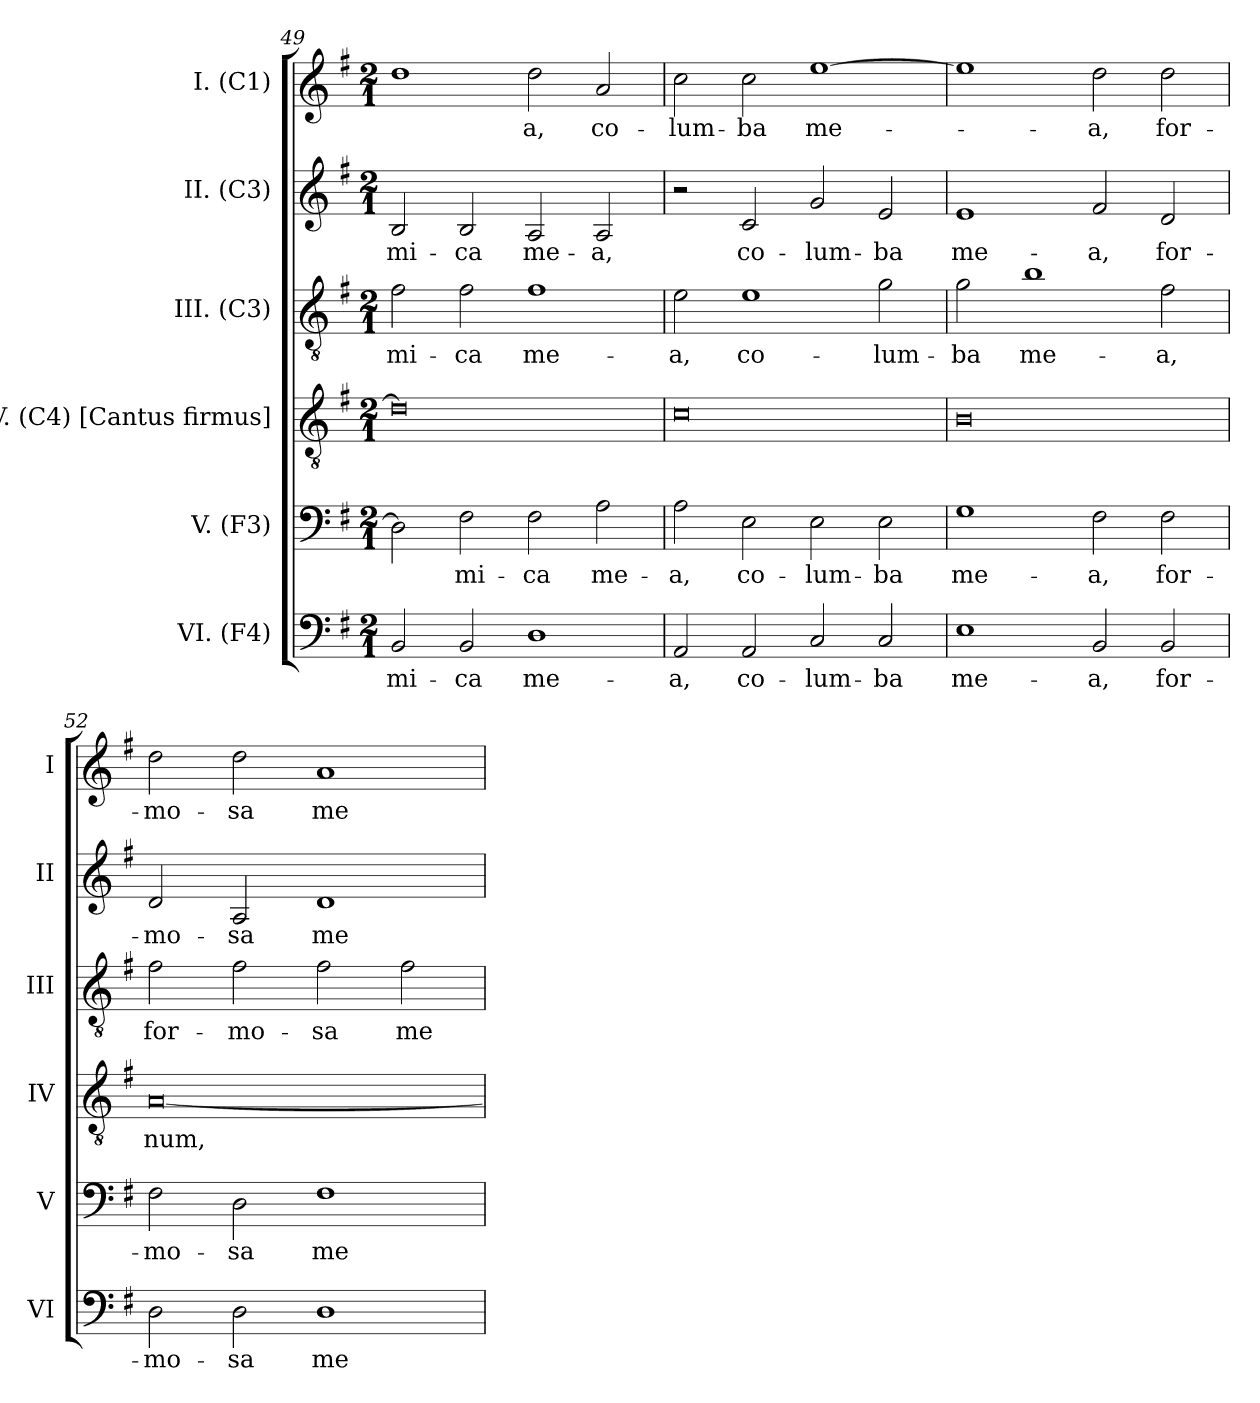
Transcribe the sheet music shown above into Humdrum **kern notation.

**kern	**text	**kern	**text	**kern	**text	**kern	**text	**kern	**text	**kern	**text
*part6	*part6	*part5	*part5	*part4	*part4	*part3	*part3	*part2	*part2	*part1	*part1
*staff6	*staff6	*staff5	*staff5	*staff4	*staff4	*staff3	*staff3	*staff2	*staff2	*staff1	*staff1
*I"VI. (F4)	*	*I"V. (F3)	*	*I"IV. (C4) [Cantus firmus]	*	*I"III. (C3)	*	*I"II. (C3)	*	*I"I. (C1)	*
*I'VI	*	*I'V	*	*I'IV	*	*I'III	*	*I'II	*	*I'I	*
*clefF4	*	*clefF4	*	*clefGv2	*	*clefGv2	*	*clefG2	*	*clefG2	*
*	*	*	*	*ITrd7c12	*	*	*	*	*	*	*
*k[f#]	*	*k[f#]	*	*k[f#]	*	*k[f#]	*	*k[f#]	*	*k[f#]	*
*G:	*	*G:	*	*G:	*	*G:	*	*G:	*	*G:	*
*M2/1	*	*M2/1	*	*M2/1	*	*M2/1	*	*M2/1	*	*M2/1	*
=49	=49	=49	=49	=49	=49	=49	=49	=49	=49	=49	=49
!	!LO:LY:b:color=#000000	!	!	!	!	!	!	!	!	!	!
!	!	!	!	!	!	!	!LO:LY:b:color=#000000	!	!	!	!
!	!	!	!	!	!	!	!	!	!LO:LY:b:color=#000000	!	!
2BBi/	-mi-	2Di\]	.	0Di]	.	2f#i\	-mi-	2Bi/	-mi-	1ddi	.
!	!LO:LY:b:color=#000000	!	!	!	!	!	!	!	!	!	!
!	!	!	!LO:LY:b:color=#000000	!	!	!	!	!	!	!	!
!	!	!	!	!	!	!	!LO:LY:b:color=#000000	!	!	!	!
!	!	!	!	!	!	!	!	!	!LO:LY:b:color=#000000	!	!
2BBi/	-ca	2F#i\	-mi-	.	.	2f#i\	-ca	2Bi/	-ca	.	.
!	!LO:LY:b:color=#000000	!	!	!	!	!	!	!	!	!	!
!	!	!	!LO:LY:b:color=#000000	!	!	!	!	!	!	!	!
!	!	!	!	!	!	!	!LO:LY:b:color=#000000	!	!	!	!
!	!	!	!	!	!	!	!	!	!LO:LY:b:color=#000000	!	!
!	!	!	!	!	!	!	!	!	!	!	!LO:LY:b:color=#000000
1Di	me-	2F#i\	-ca	.	.	1f#i	me-	2Ai/	me-	2ddi\	-a,
!	!	!	!LO:LY:b:color=#000000	!	!	!	!	!	!	!	!
!	!	!	!	!	!	!	!	!	!LO:LY:b:color=#000000	!	!
!	!	!	!	!	!	!	!	!	!	!	!LO:LY:b:color=#000000
.	.	2Ai\	me-	.	.	.	.	2Ai/	-a,	2ai/	co-
=50	=50	=50	=50	=50	=50	=50	=50	=50	=50	=50	=50
!	!LO:LY:b:color=#000000	!	!	!	!	!	!	!	!	!	!
!	!	!	!LO:LY:b:color=#000000	!	!	!	!	!	!	!	!
!	!	!	!	!	!	!	!LO:LY:b:color=#000000	!	!	!	!
!	!	!	!	!	!	!	!	!	!	!	!LO:LY:b:color=#000000
2AAi/	-a,	2Ai\	-a,	0Ci	.	2ei\	-a,	2r	.	2cci\	-lum-
!	!LO:LY:b:color=#000000	!	!	!	!	!	!	!	!	!	!
!	!	!	!LO:LY:b:color=#000000	!	!	!	!	!	!	!	!
!	!	!	!	!	!	!	!LO:LY:b:color=#000000	!	!	!	!
!	!	!	!	!	!	!	!	!	!LO:LY:b:color=#000000	!	!
!	!	!	!	!	!	!	!	!	!	!	!LO:LY:b:color=#000000
2AAi/	co-	2Ei\	co-	.	.	1ei	co-	2ci/	co-	2cci\	-ba
!	!LO:LY:b:color=#000000	!	!	!	!	!	!	!	!	!	!
!	!	!	!LO:LY:b:color=#000000	!	!	!	!	!	!	!	!
!	!	!	!	!	!	!	!	!	!LO:LY:b:color=#000000	!	!
!	!	!	!	!	!	!	!	!	!	!	!LO:LY:b:color=#000000
2Ci/	-lum-	2Ei\	-lum-	.	.	.	.	2gi/	-lum-	[1eei	me-
!	!LO:LY:b:color=#000000	!	!	!	!	!	!	!	!	!	!
!	!	!	!LO:LY:b:color=#000000	!	!	!	!	!	!	!	!
!	!	!	!	!	!	!	!LO:LY:b:color=#000000	!	!	!	!
!	!	!	!	!	!	!	!	!	!LO:LY:b:color=#000000	!	!
2Ci/	-ba	2Ei\	-ba	.	.	2gi\	-lum-	2ei/	-ba	.	.
=51	=51	=51	=51	=51	=51	=51	=51	=51	=51	=51	=51
!	!LO:LY:b:color=#000000	!	!	!	!	!	!	!	!	!	!
!	!	!	!LO:LY:b:color=#000000	!	!	!	!	!	!	!	!
!	!	!	!	!	!	!	!LO:LY:b:color=#000000	!	!	!	!
!	!	!	!	!	!	!	!	!	!LO:LY:b:color=#000000	!	!
1Ei	me-	1Gi	me-	0BBi	.	2gi\	-ba	1ei	me-	1eei]	.
!	!	!	!	!	!	!	!LO:LY:b:color=#000000	!	!	!	!
.	.	.	.	.	.	1bi	me-	.	.	.	.
!	!LO:LY:b:color=#000000	!	!	!	!	!	!	!	!	!	!
!	!	!	!LO:LY:b:color=#000000	!	!	!	!	!	!	!	!
!	!	!	!	!	!	!	!	!	!LO:LY:b:color=#000000	!	!
!	!	!	!	!	!	!	!	!	!	!	!LO:LY:b:color=#000000
2BBi/	-a,	2F#i\	-a,	.	.	.	.	2f#i/	-a,	2ddi\	-a,
!	!LO:LY:b:color=#000000	!	!	!	!	!	!	!	!	!	!
!	!	!	!LO:LY:b:color=#000000	!	!	!	!	!	!	!	!
!	!	!	!	!	!	!	!LO:LY:b:color=#000000	!	!	!	!
!	!	!	!	!	!	!	!	!	!LO:LY:b:color=#000000	!	!
!	!	!	!	!	!	!	!	!	!	!	!LO:LY:b:color=#000000
2BBi/	for-	2F#i\	for-	.	.	2f#i\	-a,	2di/	for-	2ddi\	for-
!!LO:LB:g=z
=52	=52	=52	=52	=52	=52	=52	=52	=52	=52	=52	=52
!	!LO:LY:b:color=#000000	!	!	!	!	!	!	!	!	!	!
!	!	!	!LO:LY:b:color=#000000	!	!	!	!	!	!	!	!
!	!	!	!	!	!LO:LY:b:color=#000000	!	!	!	!	!	!
!	!	!	!	!	!	!	!LO:LY:b:color=#000000	!	!	!	!
!	!	!	!	!	!	!	!	!	!LO:LY:b:color=#000000	!	!
!	!	!	!	!	!	!	!	!	!	!	!LO:LY:b:color=#000000
2Di\	-mo-	2F#i\	-mo-	[0AAi	-num,	2f#i\	for-	2di/	-mo-	2ddi\	-mo-
!	!LO:LY:b:color=#000000	!	!	!	!	!	!	!	!	!	!
!	!	!	!LO:LY:b:color=#000000	!	!	!	!	!	!	!	!
!	!	!	!	!	!	!	!LO:LY:b:color=#000000	!	!	!	!
!	!	!	!	!	!	!	!	!	!LO:LY:b:color=#000000	!	!
!	!	!	!	!	!	!	!	!	!	!	!LO:LY:b:color=#000000
2Di\	-sa	2Di\	-sa	.	.	2f#i\	-mo-	2Ai/	-sa	2ddi\	-sa
!	!LO:LY:b:color=#000000	!	!	!	!	!	!	!	!	!	!
!	!	!	!LO:LY:b:color=#000000	!	!	!	!	!	!	!	!
!	!	!	!	!	!	!	!LO:LY:b:color=#000000	!	!	!	!
!	!	!	!	!	!	!	!	!	!LO:LY:b:color=#000000	!	!
!	!	!	!	!	!	!	!	!	!	!	!LO:LY:b:color=#000000
1Di	me-	1F#i	me-	.	.	2f#i\	-sa	1di	me-	1ai	me-
!	!	!	!	!	!	!	!LO:LY:b:color=#000000	!	!	!	!
.	.	.	.	.	.	2f#i\	me-	.	.	.	.
=	=	=	=	=	=	=	=	=	=	=	=
*-	*-	*-	*-	*-	*-	*-	*-	*-	*-	*-	*-
